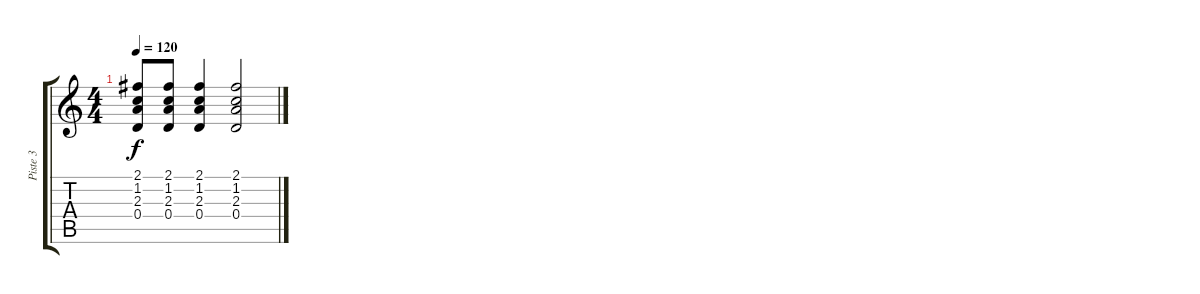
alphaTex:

\track ("Piste 3" "Piste 3") {instrument acousticguitarnylon}
\staff {score tabs}
\tuning (E4 B3 G3 D3 A2 E2) {hide}
\ts (4 4)
\tempo 120
\clef g2
\ks c
(2.1 1.2 2.3 0.4).8{dy f} (2.1 1.2 2.3 0.4).8 (2.1 1.2 2.3 0.4).4 (2.1 1.2 2.3 0.4).2
